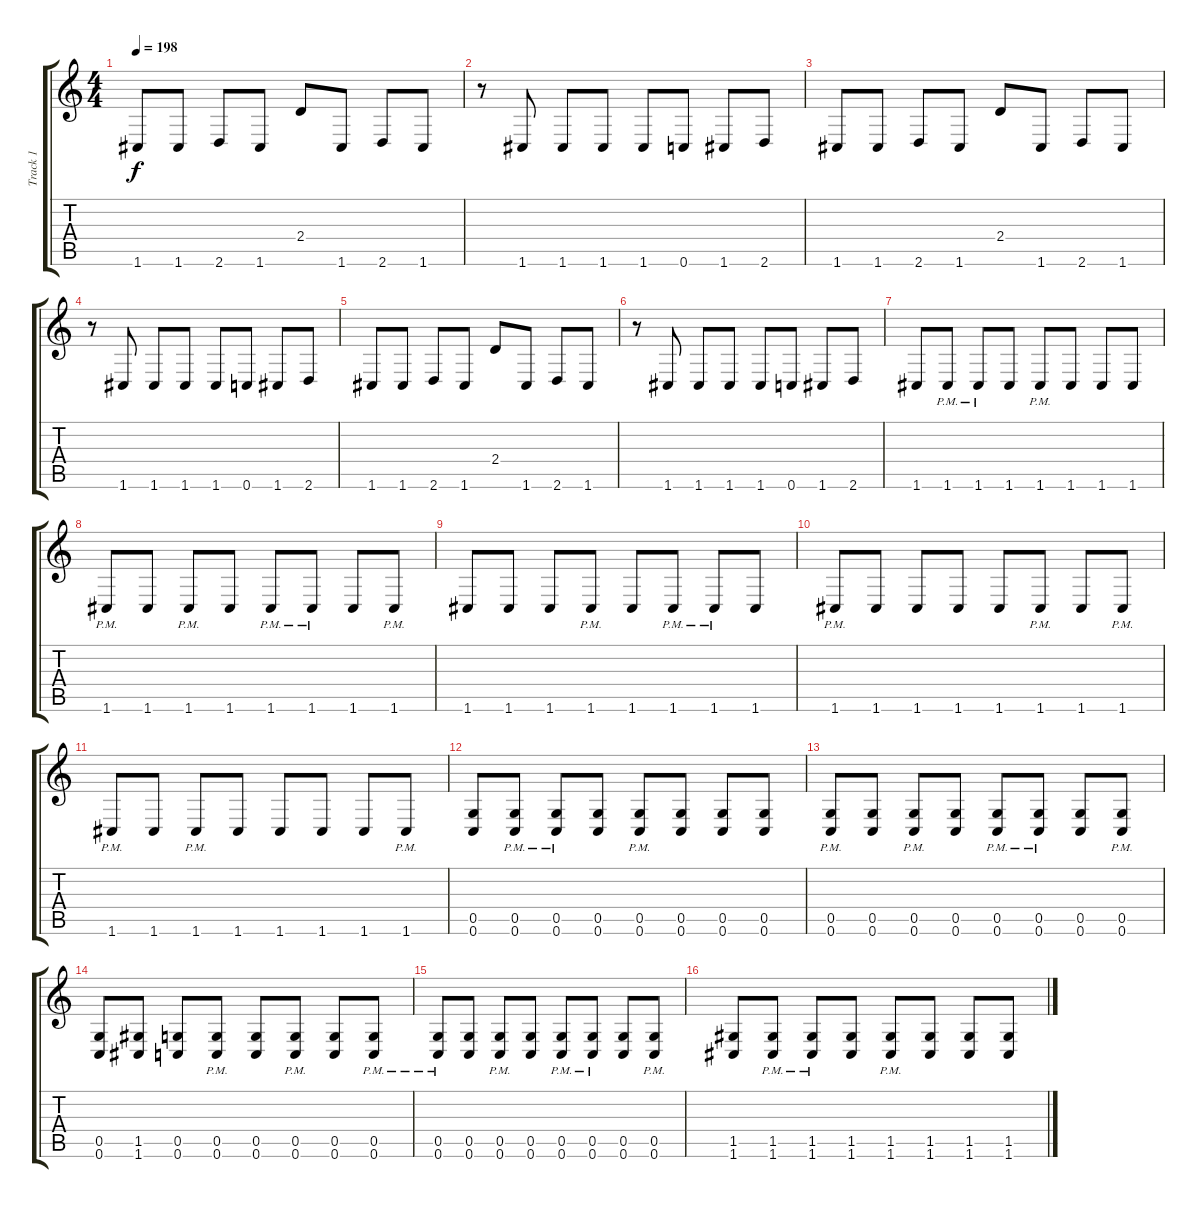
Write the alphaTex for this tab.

\track ("Track 1" "Track 1") {instrument distortionguitar}
\staff {score tabs}
\tuning (D4 A3 F3 C3 G2 C2) {hide}
\ts (4 4)
\tempo 198
\clef g2
\ks c
1.6.8{dy f} 1.6.8 2.6.8 1.6.8 2.4.8 1.6.8 2.6.8 1.6.8 |
r.8 1.6.8 1.6.8 1.6.8 1.6.8 0.6.8 1.6.8 2.6.8 |
1.6.8 1.6.8 2.6.8 1.6.8 2.4.8 1.6.8 2.6.8 1.6.8 |
r.8 1.6.8 1.6.8 1.6.8 1.6.8 0.6.8 1.6.8 2.6.8 |
1.6.8 1.6.8 2.6.8 1.6.8 2.4.8 1.6.8 2.6.8 1.6.8 |
r.8 1.6.8 1.6.8 1.6.8 1.6.8 0.6.8 1.6.8 2.6.8 |
1.6.8 1.6{pm}.8 1.6{pm}.8 1.6.8 1.6{pm}.8 1.6.8 1.6.8 1.6.8 |
1.6{pm}.8 1.6.8 1.6{pm}.8 1.6.8 1.6{pm}.8 1.6{pm}.8 1.6.8 1.6{pm}.8 |
1.6.8 1.6.8 1.6.8 1.6{pm}.8 1.6.8 1.6{pm}.8 1.6{pm}.8 1.6.8 |
1.6{pm}.8 1.6.8 1.6.8 1.6.8 1.6.8 1.6{pm}.8 1.6.8 1.6{pm}.8 |
1.6{pm}.8 1.6.8 1.6{pm}.8 1.6.8 1.6.8 1.6.8 1.6.8 1.6{pm}.8 |
(0.5 0.6).8 (0.5{pm} 0.6{pm}).8 (0.5{pm} 0.6{pm}).8 (0.5 0.6).8 (0.5{pm} 0.6{pm}).8 (0.5 0.6).8 (0.5 0.6).8 (0.5 0.6).8 |
(0.5{pm} 0.6{pm}).8 (0.5 0.6).8 (0.5{pm} 0.6{pm}).8 (0.5 0.6).8 (0.5{pm} 0.6{pm}).8 (0.5{pm} 0.6{pm}).8 (0.5 0.6).8 (0.5{pm} 0.6{pm}).8 |
(0.5 0.6).8 (1.5 1.6).8 (0.5 0.6).8 (0.5{pm} 0.6{pm}).8 (0.5 0.6).8 (0.5{pm} 0.6{pm}).8 (0.5 0.6).8 (0.5{pm} 0.6{pm}).8 |
(0.5{pm} 0.6{pm}).8 (0.5 0.6).8 (0.5{pm} 0.6{pm}).8 (0.5 0.6).8 (0.5{pm} 0.6{pm}).8 (0.5{pm} 0.6{pm}).8 (0.5 0.6).8 (0.5{pm} 0.6{pm}).8 |
(1.5 1.6).8 (1.5{pm} 1.6{pm}).8 (1.5{pm} 1.6{pm}).8 (1.5 1.6).8 (1.5{pm} 1.6{pm}).8 (1.5 1.6).8 (1.5 1.6).8 (1.5 1.6).8
